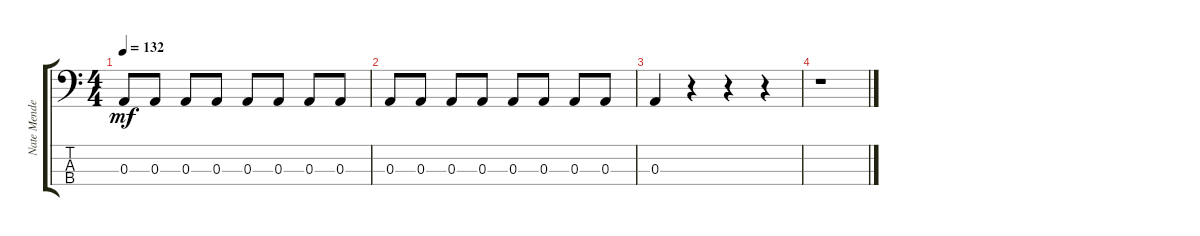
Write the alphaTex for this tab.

\track ("Nate Mendel (Bass)" "Nate Mende") {instrument electricbassfinger}
\staff {score tabs}
\tuning (G2 D2 A1 E1) {hide}
\ts (4 4)
\tempo 132
\clef f4
\ks c
0.3.8{dy mf} 0.3.8 0.3.8 0.3.8 0.3.8 0.3.8 0.3.8 0.3.8 |
0.3.8 0.3.8 0.3.8 0.3.8 0.3.8 0.3.8 0.3.8 0.3.8 |
0.3.4 r.4 r.4 r.4 |
r.1
